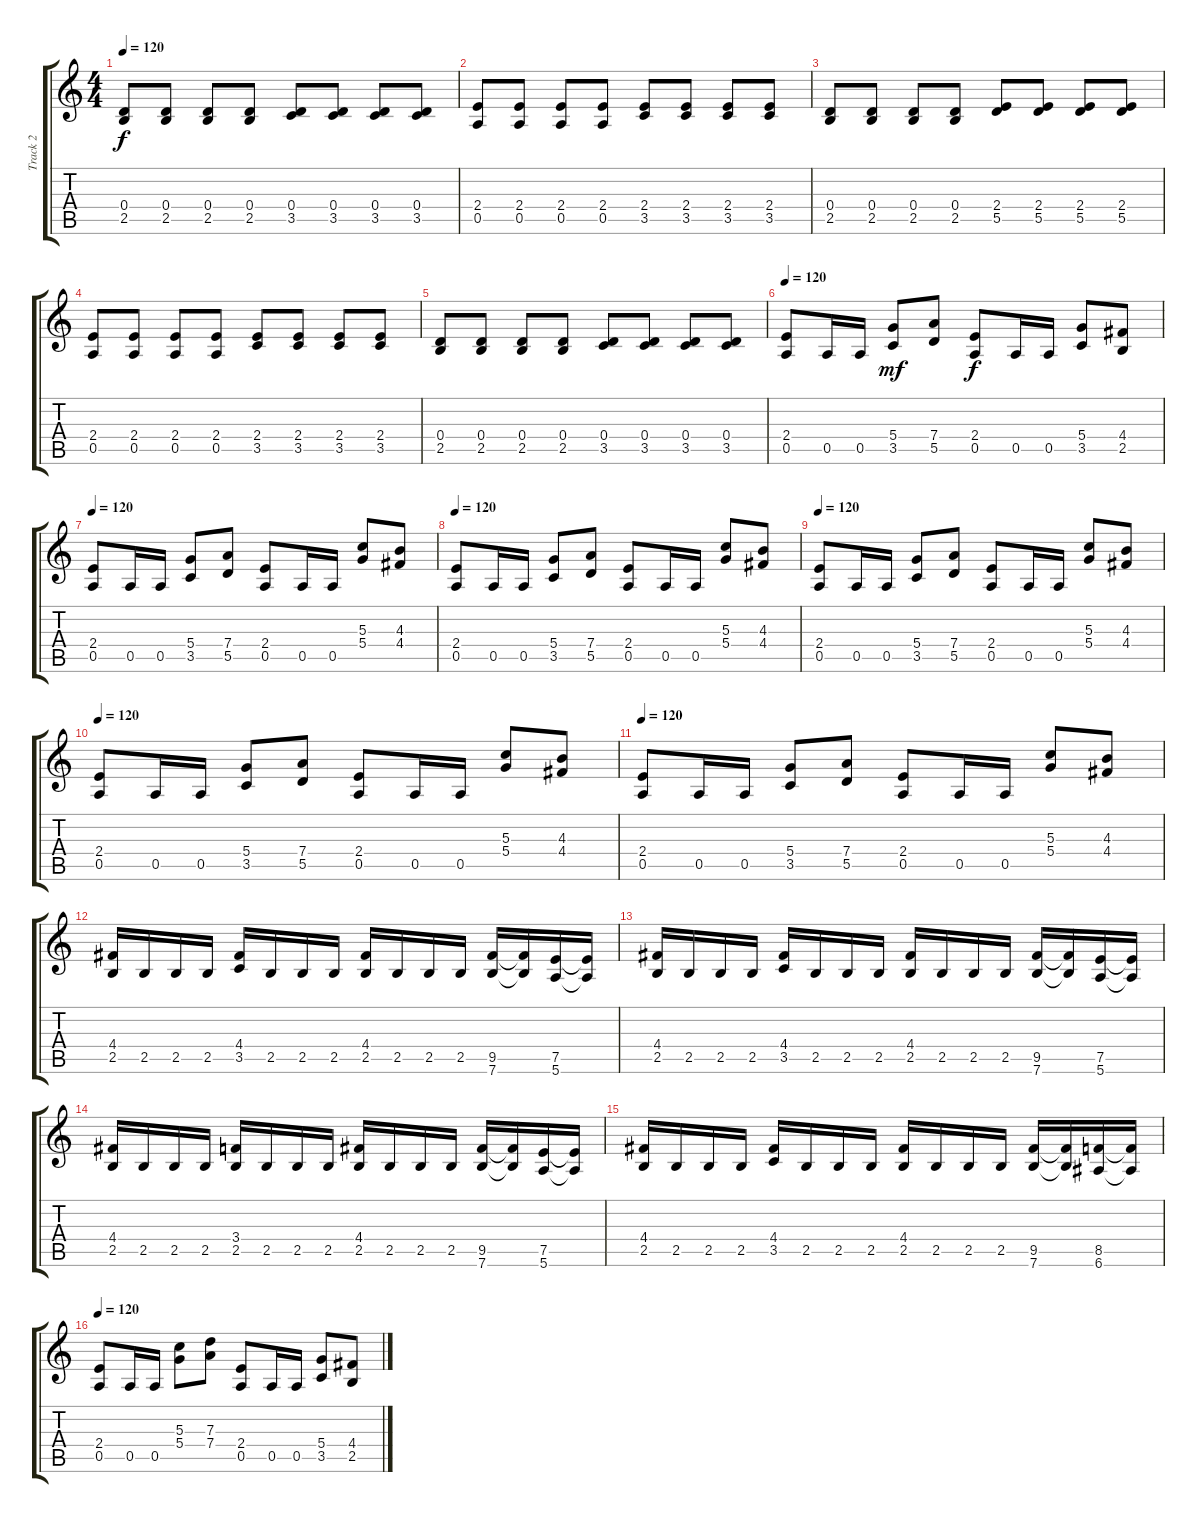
\track ("Track 2" "Track 2") {instrument overdrivenguitar}
\staff {score tabs}
\tuning (E4 B3 G3 D3 A2 E2) {hide}
\ts (4 4)
\tempo 120
\clef g2
\ks c
(0.4 2.5).8{dy f} (0.4 2.5).8 (0.4 2.5).8 (0.4 2.5).8 (0.4 3.5).8 (0.4 3.5).8 (0.4 3.5).8 (0.4 3.5).8 |
(2.4 0.5).8 (2.4 0.5).8 (2.4 0.5).8 (2.4 0.5).8 (2.4 3.5).8 (2.4 3.5).8 (2.4 3.5).8 (2.4 3.5).8 |
(0.4 2.5).8 (0.4 2.5).8 (0.4 2.5).8 (0.4 2.5).8 (2.4 5.5).8 (2.4 5.5).8 (2.4 5.5).8 (2.4 5.5).8 |
(2.4 0.5).8 (2.4 0.5).8 (2.4 0.5).8 (2.4 0.5).8 (2.4 3.5).8 (2.4 3.5).8 (2.4 3.5).8 (2.4 3.5).8 |
(0.4 2.5).8 (0.4 2.5).8 (0.4 2.5).8 (0.4 2.5).8 (0.4 3.5).8 (0.4 3.5).8 (0.4 3.5).8 (0.4 3.5).8 |
\tempo 120
(2.4 0.5).8 0.5.16 0.5.16 (5.4 3.5).8{dy mf} (7.4 5.5).8 (2.4 0.5).8{dy f} 0.5.16 0.5.16 (5.4 3.5).8 (4.4 2.5).8 |
\tempo 120
(2.4 0.5).8 0.5.16 0.5.16 (5.4 3.5).8 (7.4 5.5).8 (2.4 0.5).8 0.5.16 0.5.16 (5.3 5.4).8 (4.3 4.4).8 |
\tempo 120
(2.4 0.5).8 0.5.16 0.5.16 (5.4 3.5).8 (7.4 5.5).8 (2.4 0.5).8 0.5.16 0.5.16 (5.3 5.4).8 (4.3 4.4).8 |
\tempo 120
(2.4 0.5).8 0.5.16 0.5.16 (5.4 3.5).8 (7.4 5.5).8 (2.4 0.5).8 0.5.16 0.5.16 (5.3 5.4).8 (4.3 4.4).8 |
\tempo 120
(2.4 0.5).8 0.5.16 0.5.16 (5.4 3.5).8 (7.4 5.5).8 (2.4 0.5).8 0.5.16 0.5.16 (5.3 5.4).8 (4.3 4.4).8 |
\tempo 120
(2.4 0.5).8 0.5.16 0.5.16 (5.4 3.5).8 (7.4 5.5).8 (2.4 0.5).8 0.5.16 0.5.16 (5.3 5.4).8 (4.3 4.4).8 |
(4.4 2.5).16 2.5.16 2.5.16 2.5.16 (4.4 3.5).16 2.5.16 2.5.16 2.5.16 (4.4 2.5).16 2.5.16 2.5.16 2.5.16 (9.5 7.6).16 (9.5{t} 7.6{t}).16 (7.5 5.6).16 (7.5{t} 5.6{t}).16 |
(4.4 2.5).16 2.5.16 2.5.16 2.5.16 (4.4 3.5).16 2.5.16 2.5.16 2.5.16 (4.4 2.5).16 2.5.16 2.5.16 2.5.16 (9.5 7.6).16 (9.5{t} 7.6{t}).16 (7.5 5.6).16 (7.5{t} 5.6{t}).16 |
(4.4 2.5).16 2.5.16 2.5.16 2.5.16 (3.4 2.5).16 2.5.16 2.5.16 2.5.16 (4.4 2.5).16 2.5.16 2.5.16 2.5.16 (9.5 7.6).16 (9.5{t} 7.6{t}).16 (7.5 5.6).16 (7.5{t} 5.6{t}).16 |
(4.4 2.5).16 2.5.16 2.5.16 2.5.16 (4.4 3.5).16 2.5.16 2.5.16 2.5.16 (4.4 2.5).16 2.5.16 2.5.16 2.5.16 (9.5 7.6).16 (9.5{t} 7.6{t}).16 (8.5 6.6).16 (8.5{t} 6.6{t}).16 |
\tempo 120
(2.4 0.5).8 0.5.16 0.5.16 (5.3 5.4).8 (7.3 7.4).8 (2.4 0.5).8 0.5.16 0.5.16 (5.4 3.5).8 (4.4 2.5).8
